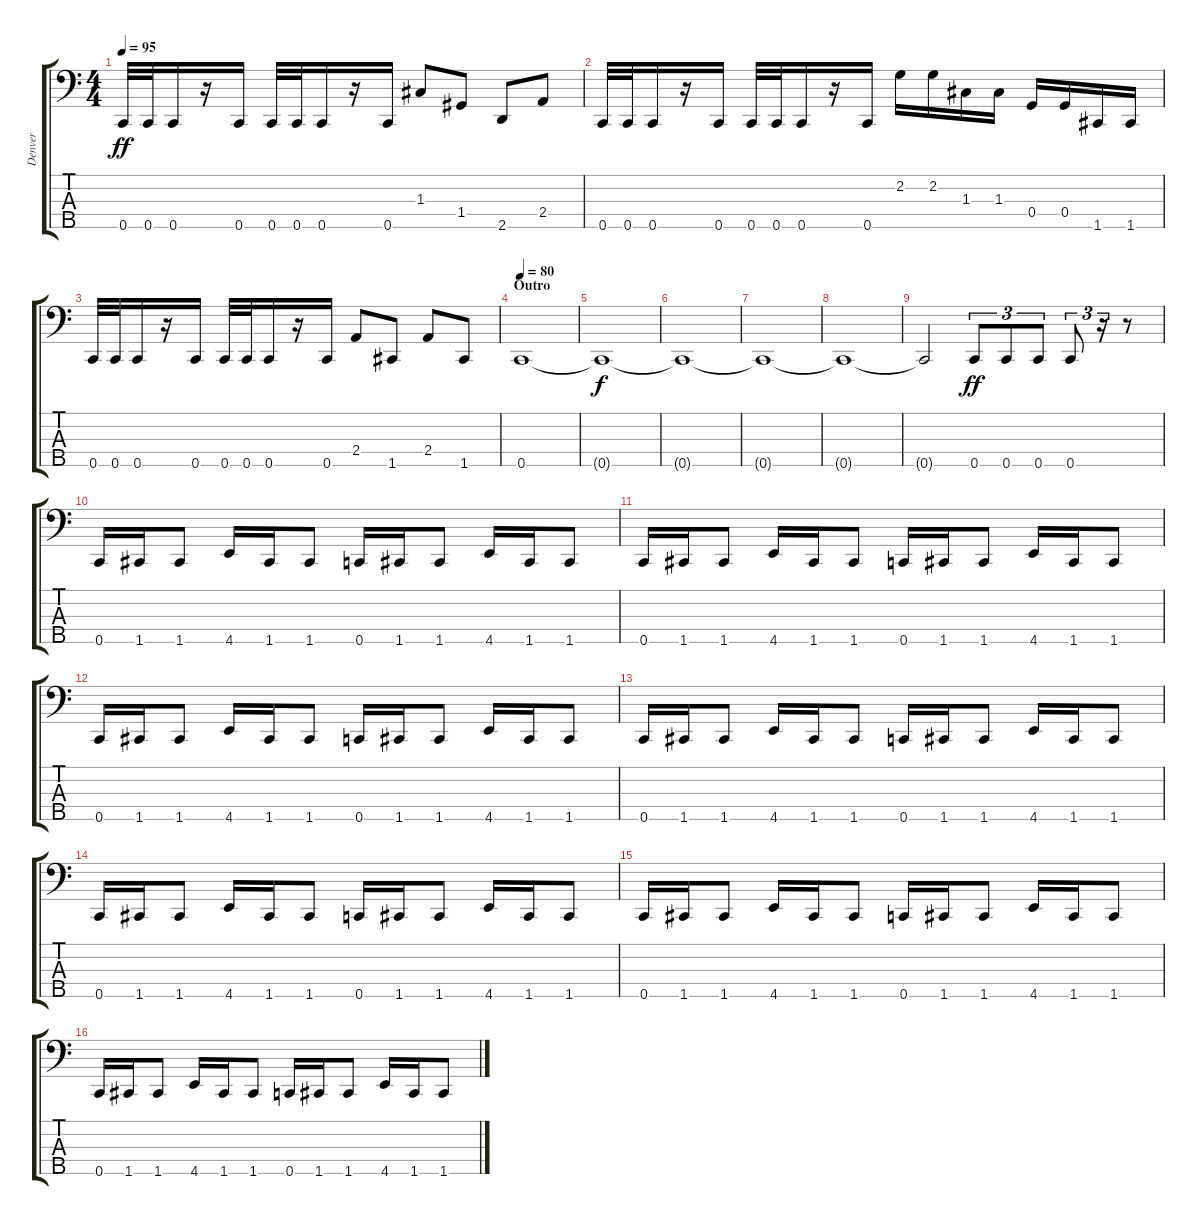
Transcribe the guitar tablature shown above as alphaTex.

\track ("Denver" "Denver") {instrument electricbasspick}
\staff {score tabs}
\tuning (Bb2 F2 C2 G1 C1) {hide}
\ts (4 4)
\tempo 95
\clef f4
\ks c
0.5.32{dy ff} 0.5.32 0.5.16 r.16 0.5.16 0.5.32 0.5.32 0.5.16 r.16 0.5.16 1.3.8 1.4.8 2.5.8 2.4.8 |
0.5.32 0.5.32 0.5.16 r.16 0.5.16 0.5.32 0.5.32 0.5.16 r.16 0.5.16 2.2.16 2.2.16 1.3.16 1.3.16 0.4.16 0.4.16 1.5.16 1.5.16 |
0.5.32 0.5.32 0.5.16 r.16 0.5.16 0.5.32 0.5.32 0.5.16 r.16 0.5.16 2.4.8 1.5.8 2.4.8 1.5.8 |
\section ("" "Outro")
\tempo 80
0.5.1 |
0.5{t}.1{dy f} |
0.5{t}.1 |
0.5{t}.1 |
0.5{t}.1 |
0.5{t}.2 0.5.8{tu (3 2) dy ff} 0.5.8{tu (3 2)} 0.5.8{tu (3 2)} 0.5.8{tu (3 2)} r.16{tu (3 2)} r.8 |
0.5.16 1.5.16 1.5.8 4.5.16 1.5.16 1.5.8 0.5.16 1.5.16 1.5.8 4.5.16 1.5.16 1.5.8 |
0.5.16 1.5.16 1.5.8 4.5.16 1.5.16 1.5.8 0.5.16 1.5.16 1.5.8 4.5.16 1.5.16 1.5.8 |
0.5.16 1.5.16 1.5.8 4.5.16 1.5.16 1.5.8 0.5.16 1.5.16 1.5.8 4.5.16 1.5.16 1.5.8 |
0.5.16 1.5.16 1.5.8 4.5.16 1.5.16 1.5.8 0.5.16 1.5.16 1.5.8 4.5.16 1.5.16 1.5.8 |
0.5.16 1.5.16 1.5.8 4.5.16 1.5.16 1.5.8 0.5.16 1.5.16 1.5.8 4.5.16 1.5.16 1.5.8 |
0.5.16 1.5.16 1.5.8 4.5.16 1.5.16 1.5.8 0.5.16 1.5.16 1.5.8 4.5.16 1.5.16 1.5.8 |
0.5.16 1.5.16 1.5.8 4.5.16 1.5.16 1.5.8 0.5.16 1.5.16 1.5.8 4.5.16 1.5.16 1.5.8
